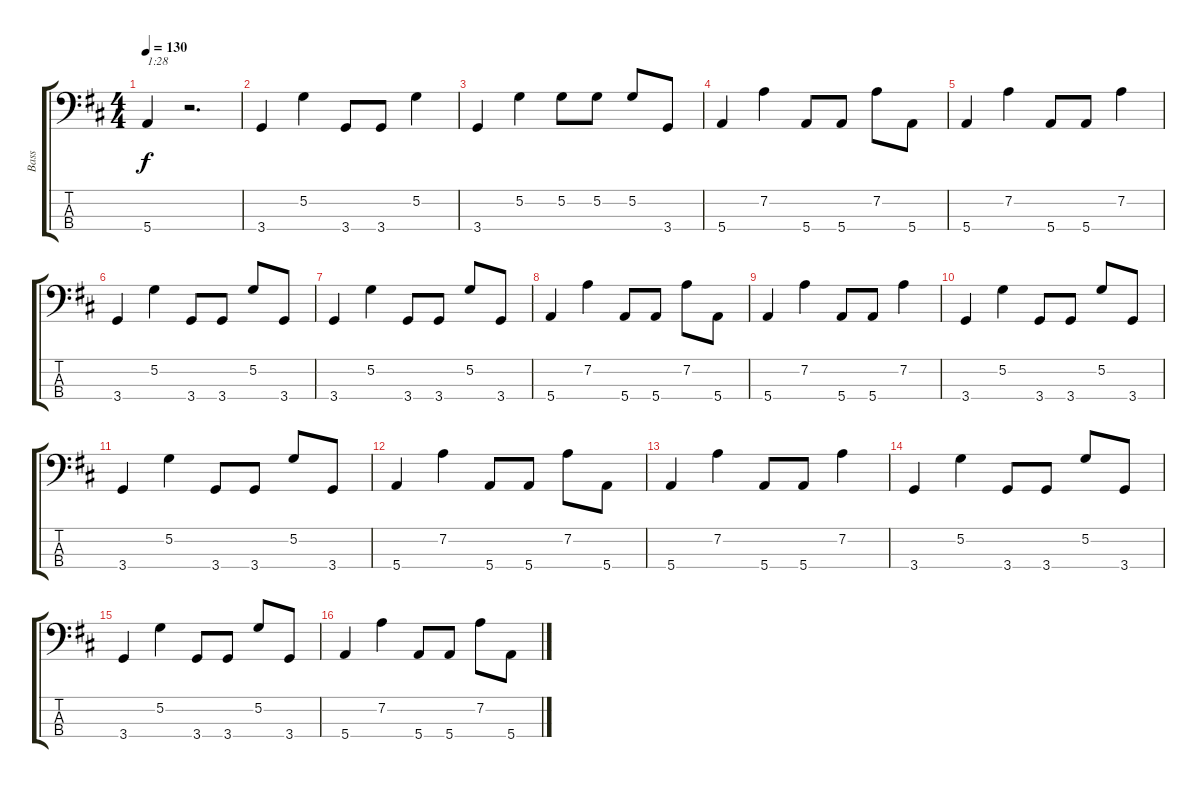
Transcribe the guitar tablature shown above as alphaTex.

\track ("Bass" "Bass") {instrument electricbassfinger}
\staff {score tabs}
\tuning (G2 D2 A1 E1) {hide}
\ts (4 4)
\tempo 130
\clef f4
\ks d
5.4.4{txt "1:28" dy f} r.2{d} |
3.4.4 5.2.4 3.4.8 3.4.8 5.2.4 |
3.4.4 5.2.4 5.2.8 5.2.8 5.2.8 3.4.8 |
5.4.4 7.2.4 5.4.8 5.4.8 7.2.8 5.4.8 |
5.4.4 7.2.4 5.4.8 5.4.8 7.2.4 |
3.4.4 5.2.4 3.4.8 3.4.8 5.2.8 3.4.8 |
3.4.4 5.2.4 3.4.8 3.4.8 5.2.8 3.4.8 |
5.4.4 7.2.4 5.4.8 5.4.8 7.2.8 5.4.8 |
5.4.4 7.2.4 5.4.8 5.4.8 7.2.4 |
3.4.4 5.2.4 3.4.8 3.4.8 5.2.8 3.4.8 |
3.4.4 5.2.4 3.4.8 3.4.8 5.2.8 3.4.8 |
5.4.4 7.2.4 5.4.8 5.4.8 7.2.8 5.4.8 |
5.4.4 7.2.4 5.4.8 5.4.8 7.2.4 |
3.4.4 5.2.4 3.4.8 3.4.8 5.2.8 3.4.8 |
3.4.4 5.2.4 3.4.8 3.4.8 5.2.8 3.4.8 |
5.4.4 7.2.4 5.4.8 5.4.8 7.2.8 5.4.8
